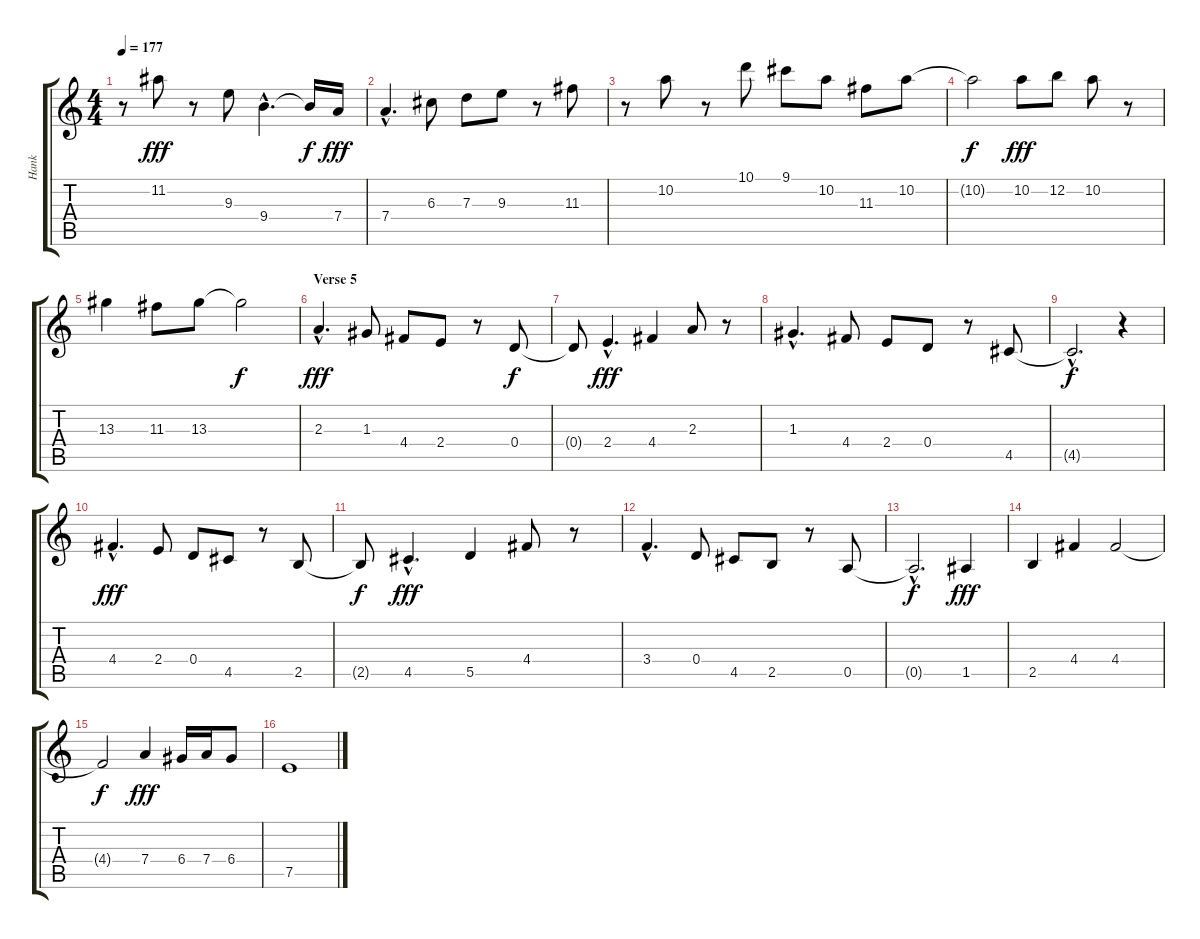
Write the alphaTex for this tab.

\track ("Hank" "Hank") {instrument electricguitarclean}
\staff {score tabs}
\tuning (E4 B3 G3 D3 A2 E2) {hide}
\ts (4 4)
\tempo 177
\clef g2
\ks c
r.8{dy fff} 11.2.8 r.8 9.3.8 9.4{hac}.4{d} 9.4{t}.16{dy f} 7.4.16{dy fff} |
7.4{hac}.4{d} 6.3.8 7.3.8 9.3.8 r.8 11.3.8 |
r.8 10.2.8 r.8 10.1.8 9.1.8 10.2.8 11.3.8 10.2.8 |
10.2{t}.2{dy f} 10.2.8{dy fff} 12.2.8 10.2.8 r.8 |
13.3.4 11.3.8 13.3.8 13.3{t}.2{dy f} |
\section ("" "Verse 5")
2.3{hac}.4{d dy fff instrument electricguitarmuted} 1.3.8 4.4.8 2.4.8 r.8 0.4.8{dy f} |
0.4{t}.8 2.4{hac}.4{d dy fff} 4.4.4 2.3.8 r.8 |
1.3{hac}.4{d} 4.4.8 2.4.8 0.4.8 r.8 4.5.8 |
4.5{hac t}.2{d dy f} r.4 |
4.4{hac}.4{d dy fff} 2.4.8 0.4.8 4.5.8 r.8 2.5.8 |
2.5{t}.8{dy f} 4.5{hac}.4{d dy fff} 5.5.4 4.4.8 r.8 |
3.4{hac}.4{d} 0.4.8 4.5.8 2.5.8 r.8 0.5.8 |
0.5{hac t}.2{d dy f} 1.5.4{dy fff instrument electricguitarjazz} |
2.5.4 4.4.4 4.4.2 |
4.4{t}.2{dy f} 7.4.4{dy fff} 6.4.16 7.4.16 6.4.8 |
7.5.1
